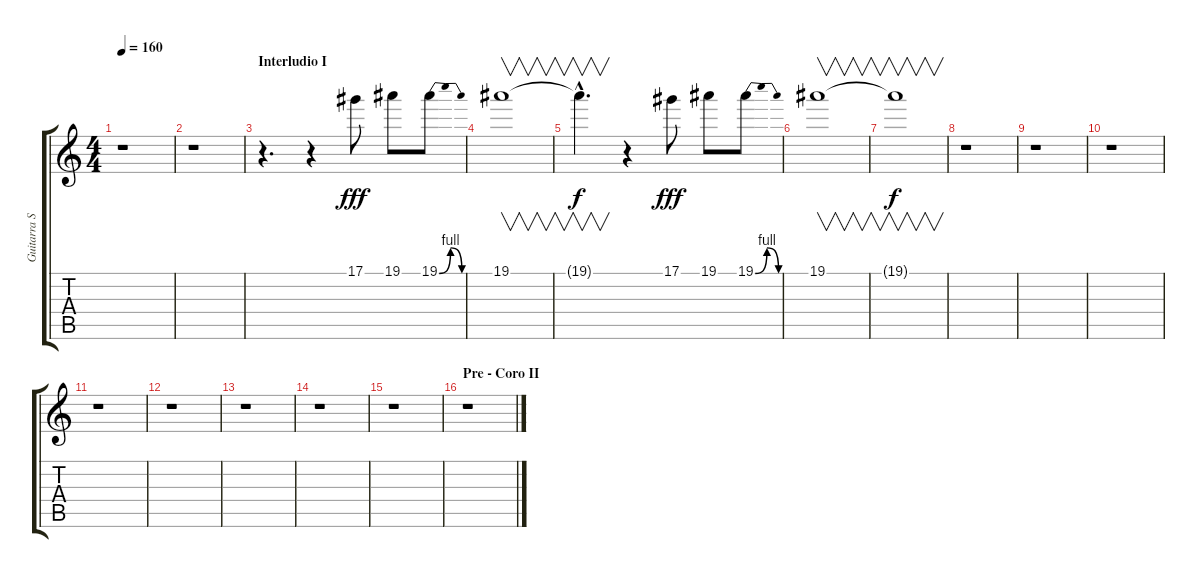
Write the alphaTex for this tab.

\track ("Guitarra Solo I" "Guitarra S") {instrument distortionguitar}
\staff {score tabs}
\tuning (Eb4 Bb3 Gb3 Db3 Ab2 Eb2) {hide}
\ts (4 4)
\tempo 160
\clef g2
\ks c
r.1{dy fff} |
r.1 |
\section ("" "Interludio I")
r.4{d volume 9} r.4 17.1.8 19.1.8 19.1{be (bendrelease 0 0 30 4 45 4 60 0)}.8 |
19.1.1{v} |
19.1{hac t}.4{v d dy f} r.4 17.1.8{dy fff} 19.1.8 19.1{be (bendrelease 0 0 30 4 45 4 60 0)}.8 |
19.1.1{v} |
19.1{t}.1{v dy f} |
r.1{volume 15} |
r.1 |
r.1 |
r.1 |
r.1 |
r.1 |
r.1 |
r.1 |
\section ("" "Pre - Coro II")
r.1
